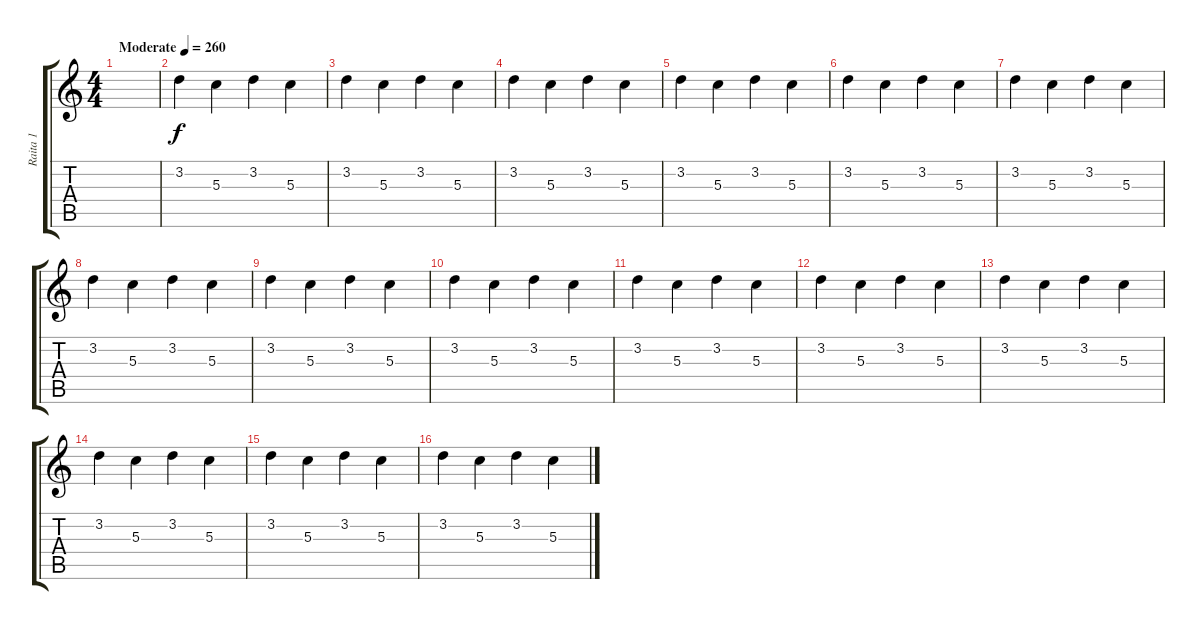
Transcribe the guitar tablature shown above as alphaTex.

\track ("Raita 1" "Raita 1") {instrument acousticguitarsteel}
\staff {score tabs}
\tuning (E4 B3 G3 D3 A2 D2) {hide}
\ts (4 4)
\tempo (260 "Moderate")
\clef g2
\ks c
|
3.2.4 5.3.4 3.2.4 5.3.4 |
3.2.4 5.3.4 3.2.4 5.3.4 |
3.2.4 5.3.4 3.2.4 5.3.4 |
3.2.4 5.3.4 3.2.4 5.3.4 |
3.2.4 5.3.4 3.2.4 5.3.4 |
3.2.4 5.3.4 3.2.4 5.3.4 |
3.2.4 5.3.4 3.2.4 5.3.4 |
3.2.4 5.3.4 3.2.4 5.3.4 |
3.2.4 5.3.4 3.2.4 5.3.4 |
3.2.4 5.3.4 3.2.4 5.3.4 |
3.2.4 5.3.4 3.2.4 5.3.4 |
3.2.4 5.3.4 3.2.4 5.3.4 |
3.2.4 5.3.4 3.2.4 5.3.4 |
3.2.4 5.3.4 3.2.4 5.3.4 |
3.2.4 5.3.4 3.2.4 5.3.4
